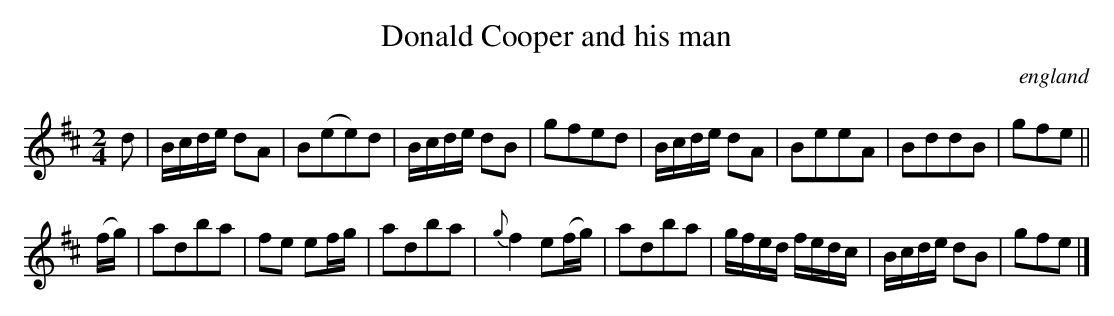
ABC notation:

X:1
T:Donald Cooper and his man
O:england
M:2/4
K:EDor
d2|\
Bcde d2A2| B2(e2e2)d2| Bcde d2B2| g2f2e2d2|\
Bcde d2A2| B2e2e2A2| B2d2d2B2| g2f2e2||
(fg)|\
a2d2b2a2| f2e2 e2fg| a2d2b2a2| {g}f4 e2(fg)|\
a2d2b2a2| gfed fedc| Bcde d2B2| g2f2e2|]
